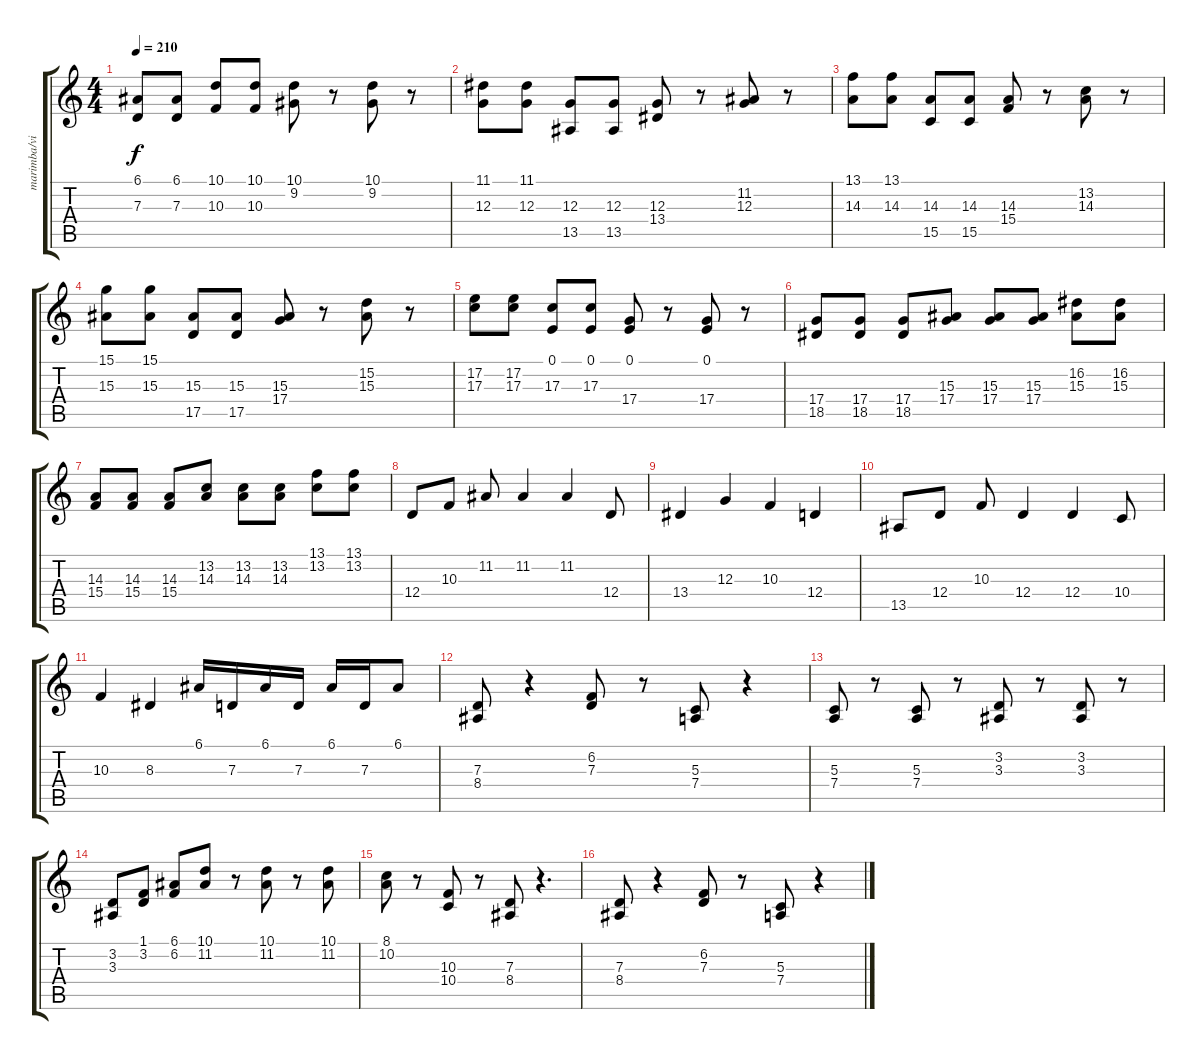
\track ("marimba/vibe        " "marimba/vi") {instrument marimba}
\staff {score tabs}
\tuning (E4 B3 G3 D3 A2 E2) {hide}
\ts (4 4)
\tempo 210
\clef g2
\ks c
(6.1 7.3).8{dy f} (6.1 7.3).8 (10.1 10.3).8 (10.1 10.3).8 (10.1 9.2).8 r.8 (10.1 9.2).8 r.8 |
(11.1 12.3).8 (11.1 12.3).8 (12.3 13.5).8 (12.3 13.5).8 (12.3 13.4).8 r.8 (11.2 12.3).8 r.8 |
(13.1 14.3).8 (13.1 14.3).8 (14.3 15.5).8 (14.3 15.5).8 (14.3 15.4).8 r.8 (13.2 14.3).8 r.8 |
(15.1 15.3).8 (15.1 15.3).8 (15.3 17.5).8 (15.3 17.5).8 (15.3 17.4).8 r.8 (15.2 15.3).8 r.8 |
(17.2 17.3).8 (17.2 17.3).8 (0.1 17.3).8 (0.1 17.3).8 (0.1 17.4).8 r.8 (0.1 17.4).8 r.8 |
(17.4 18.5).8 (17.4 18.5).8 (17.4 18.5).8 (15.3 17.4).8 (15.3 17.4).8 (15.3 17.4).8 (16.2 15.3).8 (16.2 15.3).8 |
(14.3 15.4).8 (14.3 15.4).8 (14.3 15.4).8 (13.2 14.3).8 (13.2 14.3).8 (13.2 14.3).8 (13.1 13.2).8 (13.1 13.2).8 |
12.4.8 10.3.8 11.2.8 11.2.4 11.2.4 12.4.8 |
13.4.4 12.3.4 10.3.4 12.4.4 |
13.5.8 12.4.8 10.3.8 12.4.4 12.4.4 10.4.8 |
10.3.4 8.3.4 6.1.16 7.3.16 6.1.16 7.3.16 6.1.16 7.3.16 6.1.8 |
(7.3 8.4).8 r.4 (6.2 7.3).8 r.8 (5.3 7.4).8 r.4 |
(5.3 7.4).8 r.8 (5.3 7.4).8 r.8 (3.2 3.3).8 r.8 (3.2 3.3).8 r.8 |
(3.2 3.3).8 (1.1 3.2).8 (6.1 6.2).8 (10.1 11.2).8 r.8 (10.1 11.2).8 r.8 (10.1 11.2).8 |
(8.1 10.2).8 r.8 (10.3 10.4).8 r.8 (7.3 8.4).8 r.4{d} |
(7.3 8.4).8 r.4 (6.2 7.3).8 r.8 (5.3 7.4).8 r.4
